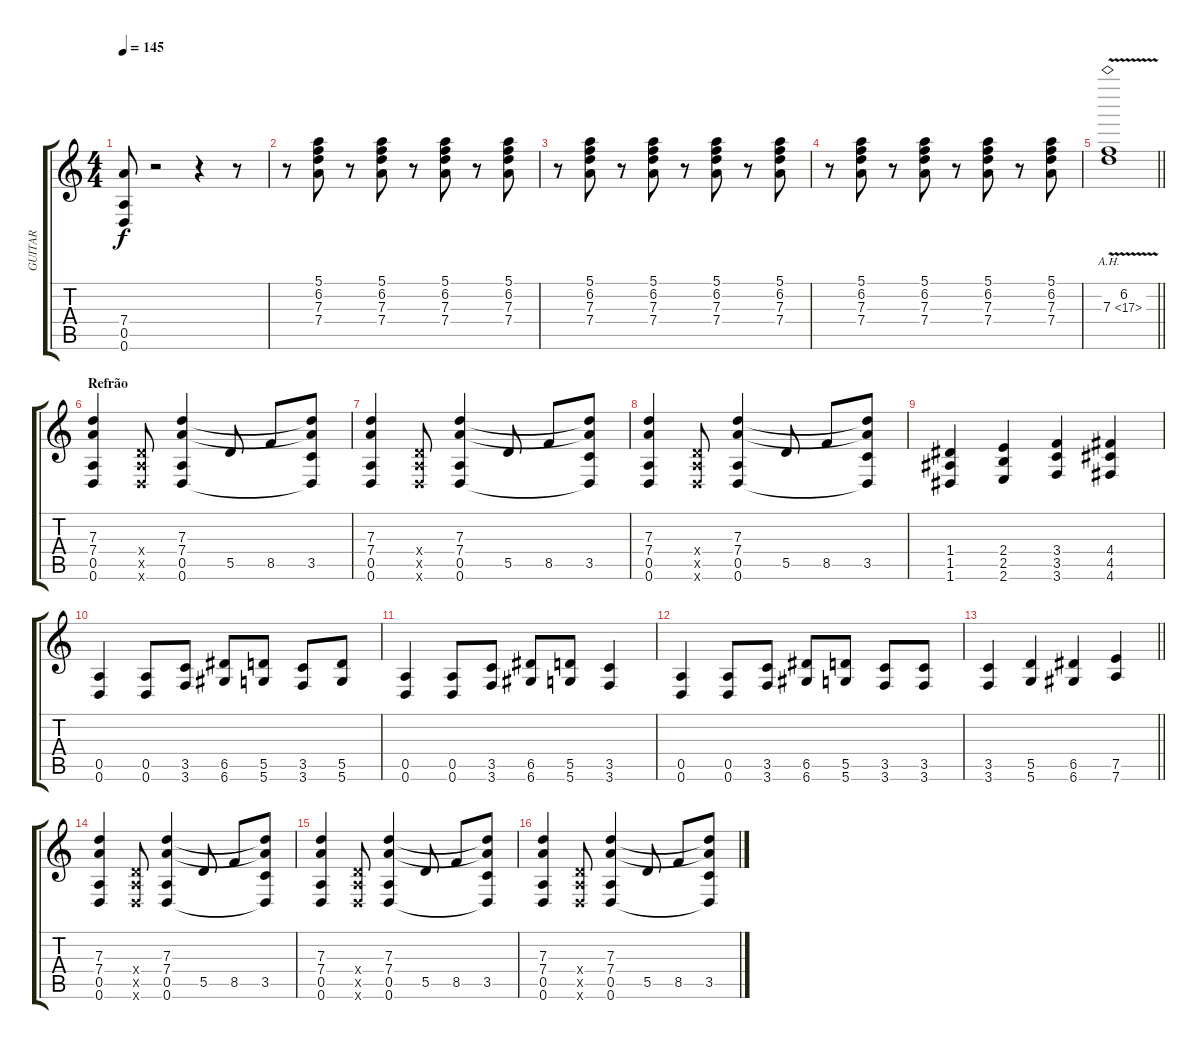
\track ("GUITAR" "GUITAR") {instrument distortionguitar}
\staff {score tabs}
\tuning (E4 B3 G3 D3 A2 D2) {hide}
\ts (4 4)
\tempo 145
\clef g2
\ks c
(7.4 0.5 0.6).8{dy f} r.2 r.4 r.8 |
r.8 (5.1 6.2 7.3 7.4).8 r.8 (5.1 6.2 7.3 7.4).8 r.8 (5.1 6.2 7.3 7.4).8 r.8 (5.1 6.2 7.3 7.4).8 |
r.8 (5.1 6.2 7.3 7.4).8 r.8 (5.1 6.2 7.3 7.4).8 r.8 (5.1 6.2 7.3 7.4).8 r.8 (5.1 6.2 7.3 7.4).8 |
r.8 (5.1 6.2 7.3 7.4).8 r.8 (5.1 6.2 7.3 7.4).8 r.8 (5.1 6.2 7.3 7.4).8 r.8 (5.1 6.2 7.3 7.4).8 |
\barLineRight lightlight
(6.2 7.3{ah 10 v}).1 |
\section ("" "Refrão")
(7.3 7.4 0.5 0.6).4 (0.4{x} 0.5{x} 0.6{x}).8 (7.3 7.4 0.5 0.6).4 5.5.8 8.5.8 (7.3{t} 7.4{t} 3.5 0.6{t}).8 |
(7.3 7.4 0.5 0.6).4 (0.4{x} 0.5{x} 0.6{x}).8 (7.3 7.4 0.5 0.6).4 5.5.8 8.5.8 (7.3{t} 7.4{t} 3.5 0.6{t}).8 |
(7.3 7.4 0.5 0.6).4 (0.4{x} 0.5{x} 0.6{x}).8 (7.3 7.4 0.5 0.6).4 5.5.8 8.5.8 (7.3{t} 7.4{t} 3.5 0.6{t}).8 |
(1.4 1.5 1.6).4 (2.4 2.5 2.6).4 (3.4 3.5 3.6).4 (4.4 4.5 4.6).4 |
(0.5 0.6).4 (0.5 0.6).8 (3.5 3.6).8 (6.5 6.6).8 (5.5 5.6).8 (3.5 3.6).8 (5.5 5.6).8 |
(0.5 0.6).4 (0.5 0.6).8 (3.5 3.6).8 (6.5 6.6).8 (5.5 5.6).8 (3.5 3.6).4 |
(0.5 0.6).4 (0.5 0.6).8 (3.5 3.6).8 (6.5 6.6).8 (5.5 5.6).8 (3.5 3.6).8 (3.5 3.6).8 |
\barLineRight lightlight
(3.5 3.6).4 (5.5 5.6).4 (6.5 6.6).4 (7.5 7.6).4 |
(7.3 7.4 0.5 0.6).4 (0.4{x} 0.5{x} 0.6{x}).8 (7.3 7.4 0.5 0.6).4 5.5.8 8.5.8 (7.3{t} 7.4{t} 3.5 0.6{t}).8 |
(7.3 7.4 0.5 0.6).4 (0.4{x} 0.5{x} 0.6{x}).8 (7.3 7.4 0.5 0.6).4 5.5.8 8.5.8 (7.3{t} 7.4{t} 3.5 0.6{t}).8 |
(7.3 7.4 0.5 0.6).4 (0.4{x} 0.5{x} 0.6{x}).8 (7.3 7.4 0.5 0.6).4 5.5.8 8.5.8 (7.3{t} 7.4{t} 3.5 0.6{t}).8
